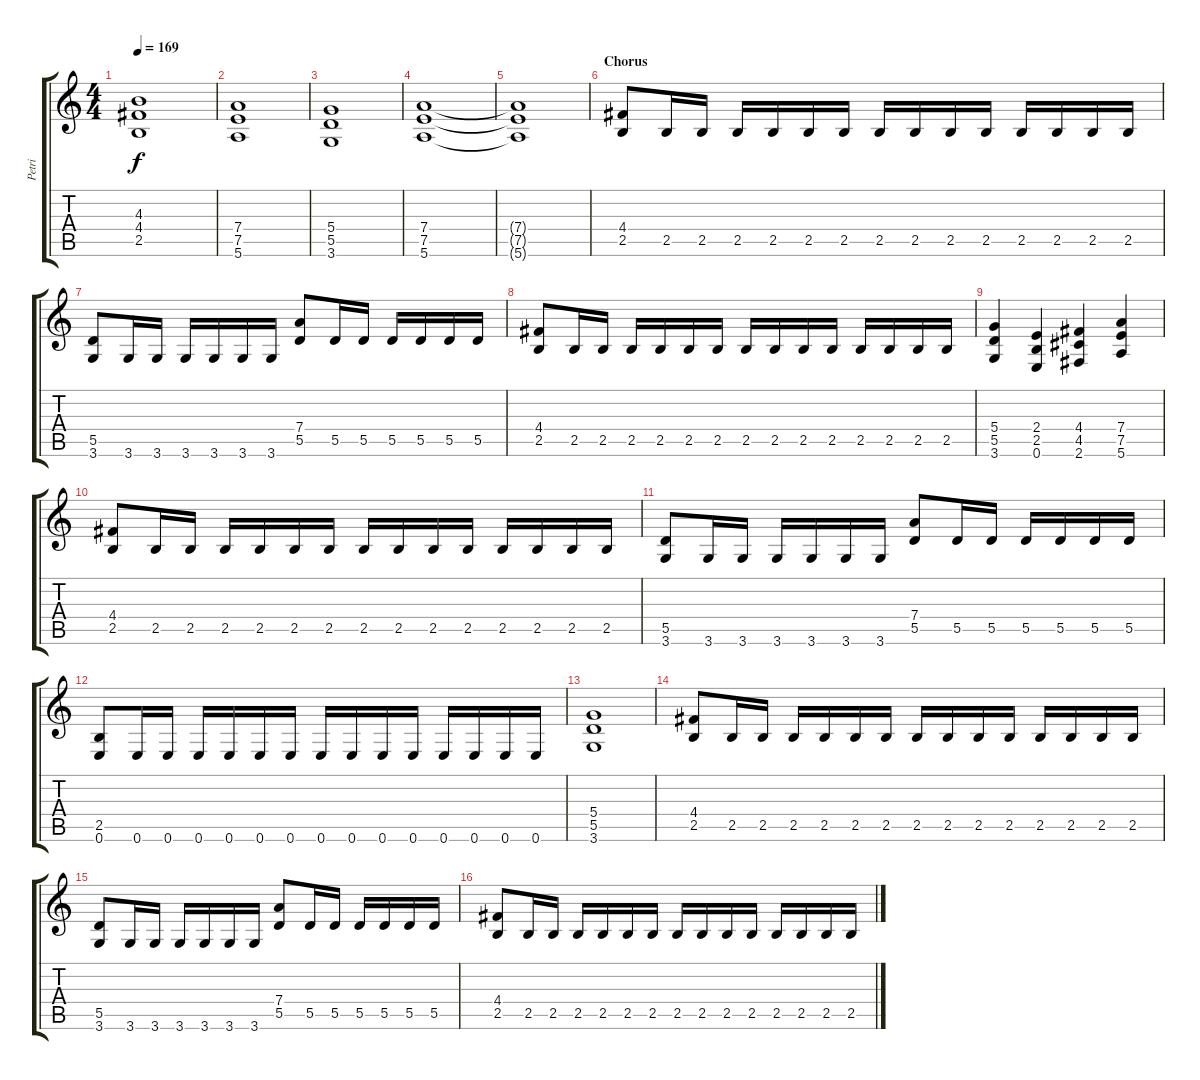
\track ("Petri" "Petri") {instrument distortionguitar}
\staff {score tabs}
\tuning (E4 B3 G3 D3 A2 E2) {hide}
\ts (4 4)
\tempo 169
\clef g2
\ks c
(4.3{t} 4.4{t} 2.5{t}).1{dy f} |
(7.4 7.5 5.6).1 |
(5.4 5.5 3.6).1 |
(7.4 7.5 5.6).1 |
(7.4{t} 7.5{t} 5.6{t}).1 |
\section ("" "Chorus")
(4.4 2.5).8 2.5.16 2.5.16 2.5.16 2.5.16 2.5.16 2.5.16 2.5.16 2.5.16 2.5.16 2.5.16 2.5.16 2.5.16 2.5.16 2.5.16 |
(5.5 3.6).8 3.6.16 3.6.16 3.6.16 3.6.16 3.6.16 3.6.16 (7.4 5.5).8 5.5.16 5.5.16 5.5.16 5.5.16 5.5.16 5.5.16 |
(4.4 2.5).8 2.5.16 2.5.16 2.5.16 2.5.16 2.5.16 2.5.16 2.5.16 2.5.16 2.5.16 2.5.16 2.5.16 2.5.16 2.5.16 2.5.16 |
(5.4 5.5 3.6).4 (2.4 2.5 0.6).4 (4.4 4.5 2.6).4 (7.4 7.5 5.6).4 |
(4.4 2.5).8 2.5.16 2.5.16 2.5.16 2.5.16 2.5.16 2.5.16 2.5.16 2.5.16 2.5.16 2.5.16 2.5.16 2.5.16 2.5.16 2.5.16 |
(5.5 3.6).8 3.6.16 3.6.16 3.6.16 3.6.16 3.6.16 3.6.16 (7.4 5.5).8 5.5.16 5.5.16 5.5.16 5.5.16 5.5.16 5.5.16 |
(2.5 0.6).8 0.6.16 0.6.16 0.6.16 0.6.16 0.6.16 0.6.16 0.6.16 0.6.16 0.6.16 0.6.16 0.6.16 0.6.16 0.6.16 0.6.16 |
(5.4 5.5 3.6).1 |
(4.4 2.5).8 2.5.16 2.5.16 2.5.16 2.5.16 2.5.16 2.5.16 2.5.16 2.5.16 2.5.16 2.5.16 2.5.16 2.5.16 2.5.16 2.5.16 |
(5.5 3.6).8 3.6.16 3.6.16 3.6.16 3.6.16 3.6.16 3.6.16 (7.4 5.5).8 5.5.16 5.5.16 5.5.16 5.5.16 5.5.16 5.5.16 |
(4.4 2.5).8 2.5.16 2.5.16 2.5.16 2.5.16 2.5.16 2.5.16 2.5.16 2.5.16 2.5.16 2.5.16 2.5.16 2.5.16 2.5.16 2.5.16
